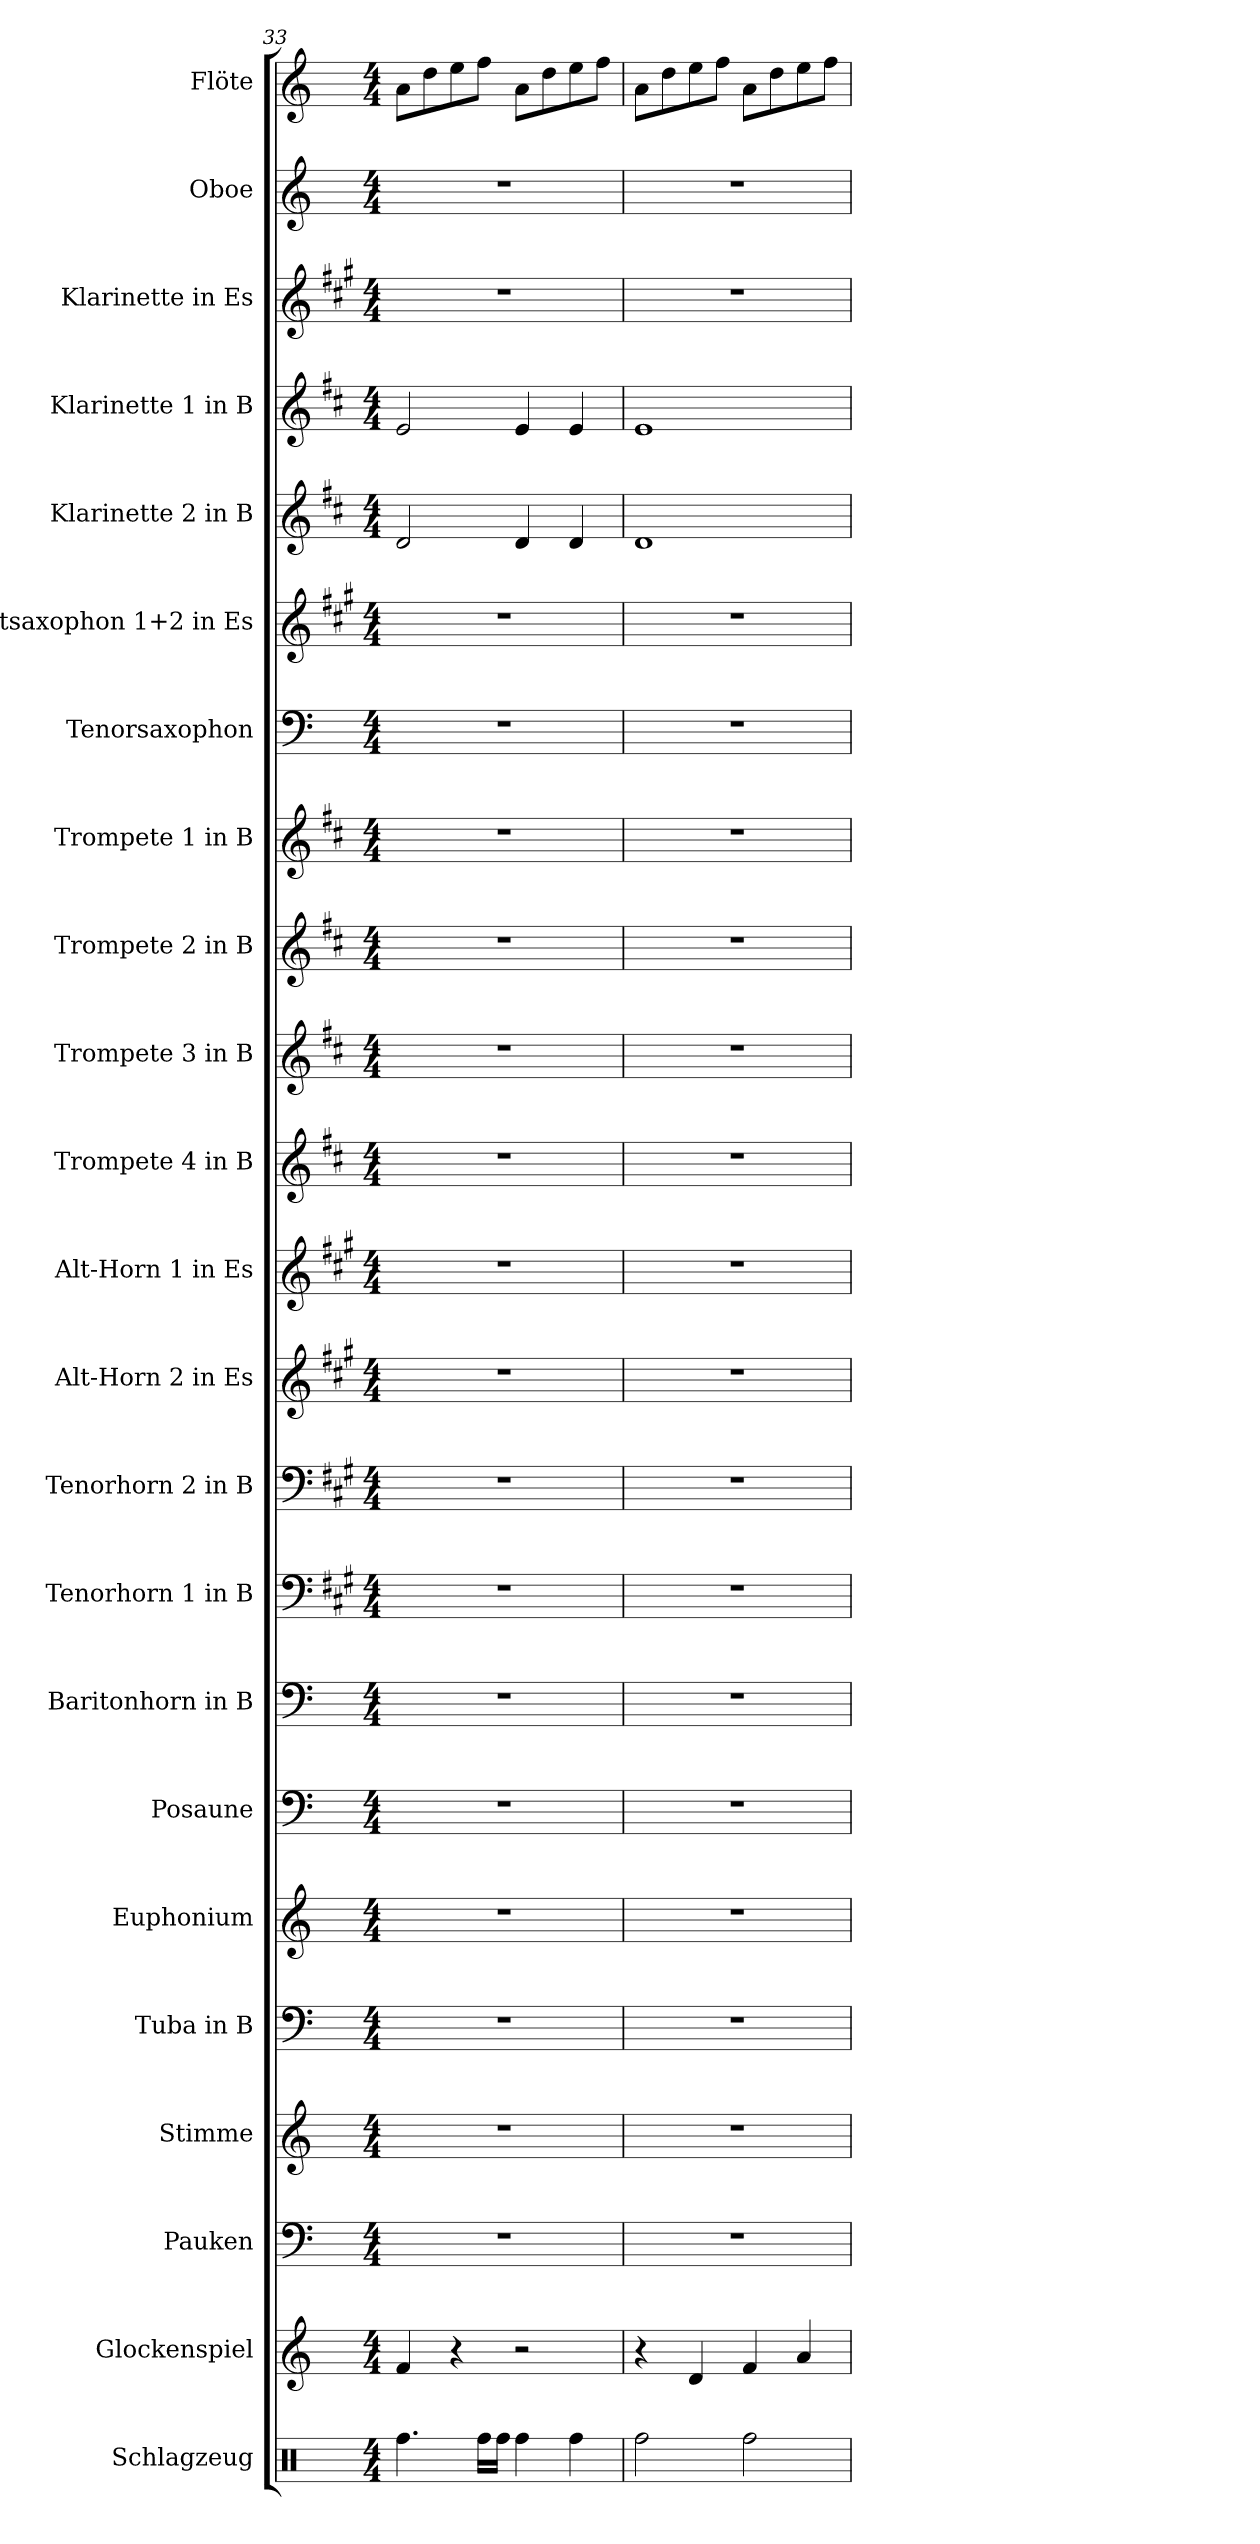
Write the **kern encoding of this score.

**kern	**kern	**kern	**kern	**kern	**kern	**kern	**kern	**kern	**kern	**kern	**kern	**kern	**kern	**kern	**kern	**kern	**kern	**kern	**kern	**kern	**kern	**kern
*part23	*part22	*part21	*part20	*part19	*part18	*part17	*part16	*part15	*part14	*part13	*part12	*part11	*part10	*part9	*part8	*part7	*part6	*part5	*part4	*part3	*part2	*part1
*staff23	*staff22	*staff21	*staff20	*staff19	*staff18	*staff17	*staff16	*staff15	*staff14	*staff13	*staff12	*staff11	*staff10	*staff9	*staff8	*staff7	*staff6	*staff5	*staff4	*staff3	*staff2	*staff1
*I"Schlagzeug	*I"Glockenspiel	*I"Pauken	*I"Stimme	*I"Tuba in B	*I"Euphonium	*I"Posaune	*I"Baritonhorn in B	*I"Tenorhorn  1 in B	*I"Tenorhorn 2 in B	*I"Alt-Horn 2 in Es	*I"Alt-Horn 1 in Es	*I"Trompete 4 in B	*I"Trompete 3 in B	*I"Trompete 2  in B	*I"Trompete 1 in B	*I"Tenorsaxophon	*I"Altsaxophon 1+2 in Es	*I"Klarinette 2  in B	*I"Klarinette 1 in B	*I"Klarinette in Es	*I"Oboe	*I"Flöte
*clefX	*clefG2	*clefF4	*clefG2	*clefF4	*clefG2	*clefF4	*clefF4	*clefF4	*clefF4	*clefG2	*clefG2	*clefG2	*clefG2	*clefG2	*clefG2	*clefF4	*clefG2	*clefG2	*clefG2	*clefG2	*clefG2	*clefG2
*	*ITrd-14c-24	*	*	*	*ITrd8c14	*	*ITrd8c14	*ITrd5c9	*ITrd5c9	*ITrd5c9	*ITrd5c9	*ITrd1c2	*ITrd1c2	*ITrd1c2	*ITrd1c2	*ITrd8c14	*ITrd5c9	*ITrd1c2	*ITrd1c2	*ITrd-2c-3	*	*
*k[]	*k[]	*k[]	*k[]	*k[]	*k[]	*k[]	*k[]	*k[]	*k[]	*k[]	*k[]	*k[]	*k[]	*k[]	*k[]	*k[]	*k[]	*k[]	*k[]	*k[]	*k[]	*k[]
*C:	*C:	*C:	*C:	*C:	*C:	*C:	*C:	*C:	*C:	*C:	*C:	*C:	*C:	*C:	*C:	*C:	*C:	*C:	*C:	*C:	*C:	*C:
*M4/4	*M4/4	*M4/4	*M4/4	*M4/4	*M4/4	*M4/4	*M4/4	*M4/4	*M4/4	*M4/4	*M4/4	*M4/4	*M4/4	*M4/4	*M4/4	*M4/4	*M4/4	*M4/4	*M4/4	*M4/4	*M4/4	*M4/4
=33	=33	=33	=33	=33	=33	=33	=33	=33	=33	=33	=33	=33	=33	=33	=33	=33	=33	=33	=33	=33	=33	=33
4.Rffi\	4fffi/	1r	1r	1r	1r	1r	1r	1r	1r	1r	1r	1r	1r	1r	1r	1r	1r	2ci/	2di/	1r	1r	8ai\L
.	.	.	.	.	.	.	.	.	.	.	.	.	.	.	.	.	.	.	.	.	.	8ddi\
.	4r	.	.	.	.	.	.	.	.	.	.	.	.	.	.	.	.	.	.	.	.	8eei\
16Rffi\LL	.	.	.	.	.	.	.	.	.	.	.	.	.	.	.	.	.	.	.	.	.	8ffi\J
16Rffi\JJ	.	.	.	.	.	.	.	.	.	.	.	.	.	.	.	.	.	.	.	.	.	.
4Rffi\	2r	.	.	.	.	.	.	.	.	.	.	.	.	.	.	.	.	4ci/	4di/	.	.	8ai\L
.	.	.	.	.	.	.	.	.	.	.	.	.	.	.	.	.	.	.	.	.	.	8ddi\
4Rffi\	.	.	.	.	.	.	.	.	.	.	.	.	.	.	.	.	.	4ci/	4di/	.	.	8eei\
.	.	.	.	.	.	.	.	.	.	.	.	.	.	.	.	.	.	.	.	.	.	8ffi\J
=34	=34	=34	=34	=34	=34	=34	=34	=34	=34	=34	=34	=34	=34	=34	=34	=34	=34	=34	=34	=34	=34	=34
2Rffi\	4r	1r	1r	1r	1r	1r	1r	1r	1r	1r	1r	1r	1r	1r	1r	1r	1r	1ci	1di	1r	1r	8ai\L
.	.	.	.	.	.	.	.	.	.	.	.	.	.	.	.	.	.	.	.	.	.	8ddi\
.	4dddi/	.	.	.	.	.	.	.	.	.	.	.	.	.	.	.	.	.	.	.	.	8eei\
.	.	.	.	.	.	.	.	.	.	.	.	.	.	.	.	.	.	.	.	.	.	8ffi\J
2Rffi\	4fffi/	.	.	.	.	.	.	.	.	.	.	.	.	.	.	.	.	.	.	.	.	8ai\L
.	.	.	.	.	.	.	.	.	.	.	.	.	.	.	.	.	.	.	.	.	.	8ddi\
.	4aaai/	.	.	.	.	.	.	.	.	.	.	.	.	.	.	.	.	.	.	.	.	8eei\
.	.	.	.	.	.	.	.	.	.	.	.	.	.	.	.	.	.	.	.	.	.	8ffi\J
=	=	=	=	=	=	=	=	=	=	=	=	=	=	=	=	=	=	=	=	=	=	=
*-	*-	*-	*-	*-	*-	*-	*-	*-	*-	*-	*-	*-	*-	*-	*-	*-	*-	*-	*-	*-	*-	*-
